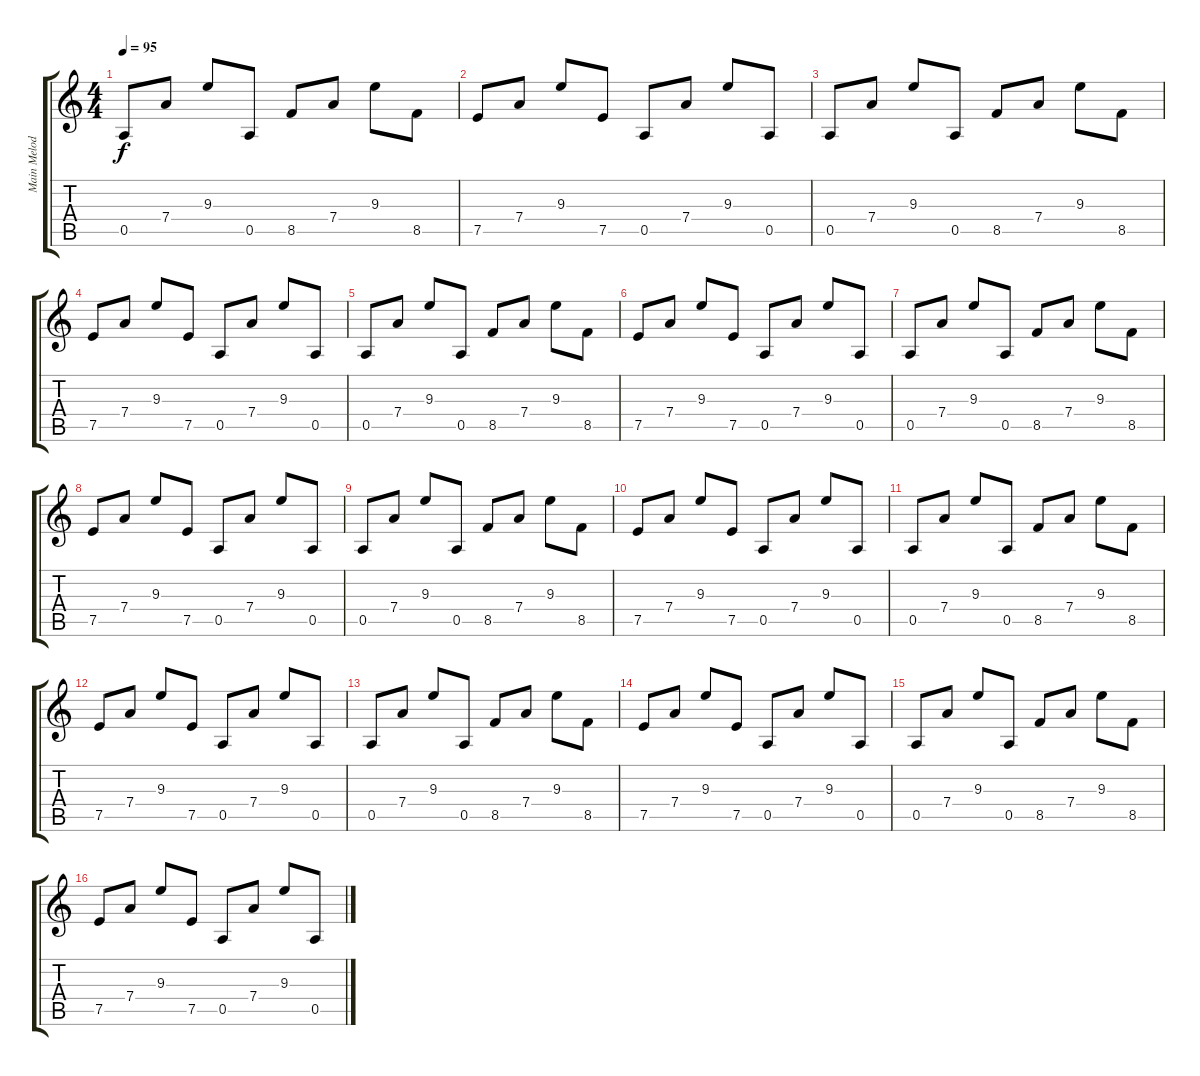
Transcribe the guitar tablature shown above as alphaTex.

\track ("Main Melody" "Main Melod") {instrument electricguitarclean}
\staff {score tabs}
\tuning (E4 B3 G3 D3 A2 E2) {hide}
\ts (4 4)
\tempo 95
\clef g2
\ks c
0.5.8{dy f instrument electricguitarclean} 7.4.8 9.3.8 0.5.8 8.5.8 7.4.8 9.3.8 8.5.8 |
7.5.8 7.4.8 9.3.8 7.5.8 0.5.8 7.4.8 9.3.8 0.5.8 |
0.5.8 7.4.8 9.3.8 0.5.8 8.5.8 7.4.8 9.3.8 8.5.8 |
7.5.8 7.4.8 9.3.8 7.5.8 0.5.8 7.4.8 9.3.8 0.5.8 |
0.5.8 7.4.8 9.3.8 0.5.8 8.5.8 7.4.8 9.3.8 8.5.8 |
7.5.8 7.4.8 9.3.8 7.5.8 0.5.8 7.4.8 9.3.8 0.5.8 |
0.5.8 7.4.8 9.3.8 0.5.8 8.5.8 7.4.8 9.3.8 8.5.8 |
7.5.8 7.4.8 9.3.8 7.5.8 0.5.8 7.4.8 9.3.8 0.5.8 |
0.5.8 7.4.8 9.3.8 0.5.8 8.5.8 7.4.8 9.3.8 8.5.8 |
7.5.8 7.4.8 9.3.8 7.5.8 0.5.8 7.4.8 9.3.8 0.5.8 |
0.5.8 7.4.8 9.3.8 0.5.8 8.5.8 7.4.8 9.3.8 8.5.8 |
7.5.8 7.4.8 9.3.8 7.5.8 0.5.8 7.4.8 9.3.8 0.5.8 |
0.5.8 7.4.8 9.3.8 0.5.8 8.5.8 7.4.8 9.3.8 8.5.8 |
7.5.8 7.4.8 9.3.8 7.5.8 0.5.8 7.4.8 9.3.8 0.5.8 |
0.5.8 7.4.8 9.3.8 0.5.8 8.5.8 7.4.8 9.3.8 8.5.8 |
7.5.8 7.4.8 9.3.8 7.5.8 0.5.8 7.4.8 9.3.8 0.5.8
